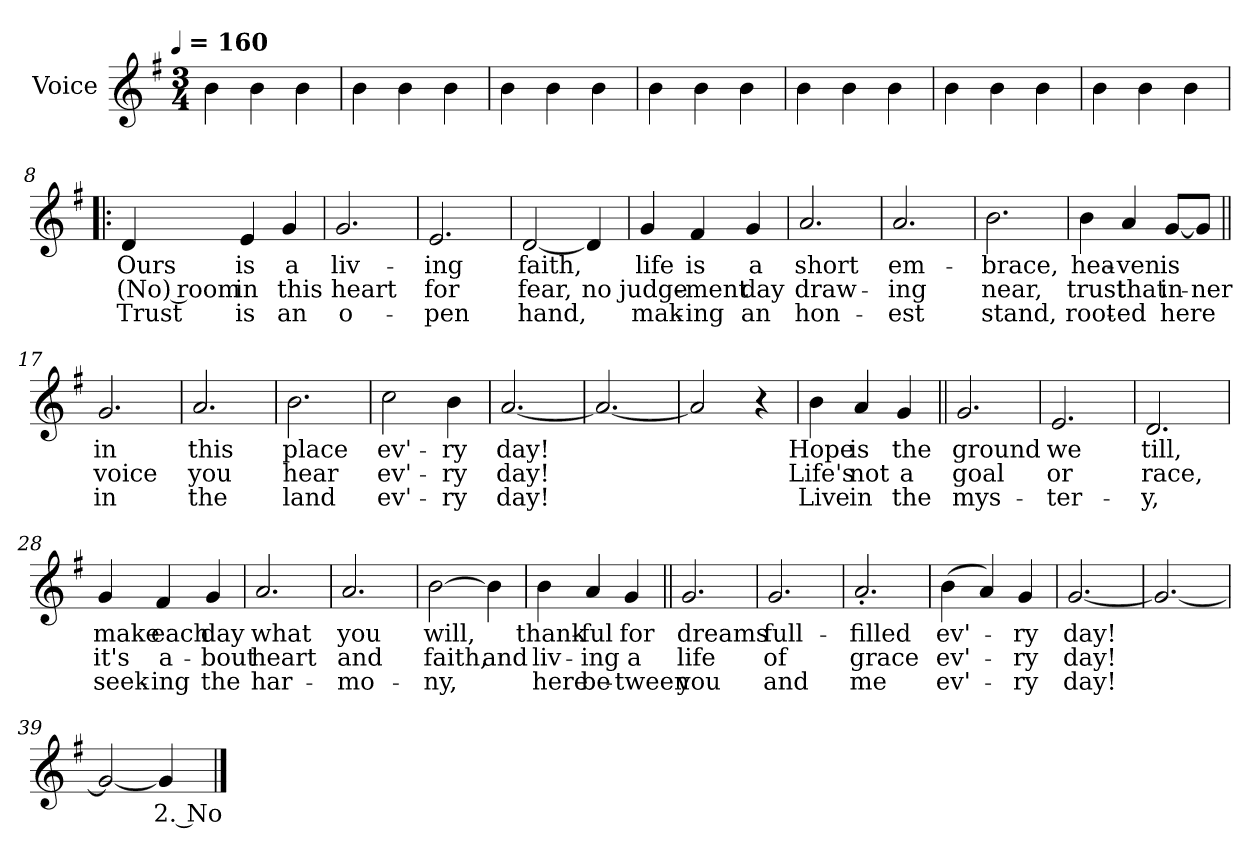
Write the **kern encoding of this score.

**kern	**text	**text	**text
*part1	*part1	*part1	*part1
*staff1	*staff1	*staff1	*staff1
*I"Voice	*	*	*
*I'Voice	*	*	*
*clefG2	*	*	*
*k[f#]	*	*	*
!!LO:TX:omd:t=[quarter] = 160
*M3/4	*	*	*
*MM160	*	*	*
=1	=1	=1	=1
4b	.	.	.
4b	.	.	.
4b	.	.	.
=2	=2	=2	=2
4b	.	.	.
4b	.	.	.
4b	.	.	.
=3	=3	=3	=3
4b	.	.	.
4b	.	.	.
4b	.	.	.
=4	=4	=4	=4
4b	.	.	.
4b	.	.	.
4b	.	.	.
=5	=5	=5	=5
4b	.	.	.
4b	.	.	.
4b	.	.	.
=6	=6	=6	=6
4b	.	.	.
4b	.	.	.
4b	.	.	.
=7	=7	=7	=7
4b	.	.	.
4b	.	.	.
4b	.	.	.
!!LO:LB:g=z
=8!|:	=8!|:	=8!|:	=8!|:
4d/	Ours	(No) room	Trust
4e/	is	in	is
4g/	a	this	an
=9	=9	=9	=9
2.g/	liv-	heart	o-
=10	=10	=10	=10
2.e/	-ing	for	-pen
=11	=11	=11	=11
[2d/	faith,	fear,	hand,
4d]	.	no	.
=12	=12	=12	=12
4g/	life	judge-	mak-
4f#/	is	-ment	-ing
4g/	a	day	an
!!LO:LB:g=z
=13	=13	=13	=13
2.a/	short	draw-	hon-
=14	=14	=14	=14
2.a/	em-	-ing	-est
=15	=15	=15	=15
2.b	-brace,	near,	stand,
=16	=16	=16	=16
4b\	hea-	trust	root-
4a/	-ven	that	-ed
[8g/L	is	in-	here
8gJ]	.	-ner	.
=17||	=17||	=17||	=17||
2.g/	in	voice	in
=18	=18	=18	=18
2.a/	this	you	the
=19	=19	=19	=19
2.b\	place	hear	land
!!LO:LB:g=z
=20	=20	=20	=20
2cc	ev'-	ev'-	ev'-
4b	-ry	-ry	-ry
=21	=21	=21	=21
[2.a/	day!	day!	day!
=22	=22	=22	=22
2.a/_	.	.	.
=23	=23	=23	=23
2a/]	.	.	.
4r	.	.	.
=24	=24	=24	=24
4b\	Hope	Life's	Live
4a/	is	not	in
4g/	the	a	the
=25||	=25||	=25||	=25||
2.g/	ground	goal	mys-
=26	=26	=26	=26
2.e/	we	or	-ter-
=27	=27	=27	=27
2.d/	till,	race,	-y,
!!LO:LB:g=z
=28	=28	=28	=28
4g/	make	it's	seek-
4f#/	each	a-	-ing
4g/	day	-bout	the
=29	=29	=29	=29
2.a/	what	heart	har-
=30	=30	=30	=30
2.a/	you	and	-mo-
=31	=31	=31	=31
[2b\	will,	faith,	-ny,
4b]	.	and	.
=32	=32	=32	=32
4b\	thank-	liv-	here
4a/	-ful	-ing	be-
4g/	for	a	-tween
!!LO:LB:g=z
=33||	=33||	=33||	=33||
2.g/	dreams	life	you
=34	=34	=34	=34
2.g/	full-	of	and
=35	=35	=35	=35
2.a'>/	-ﬁlled	grace	me
=36	=36	=36	=36
(>4b\	ev'-	ev'-	ev'-
4a/)	.	.	.
4g/	-ry	-ry	-ry
=37	=37	=37	=37
[2.g/	day!	day!	day!
=38	=38	=38	=38
2.g/_	.	.	.
=39	=39	=39	=39
2g/_	.	.	.
4g]	2. No	.	.
==	==	==	==
*-	*-	*-	*-
